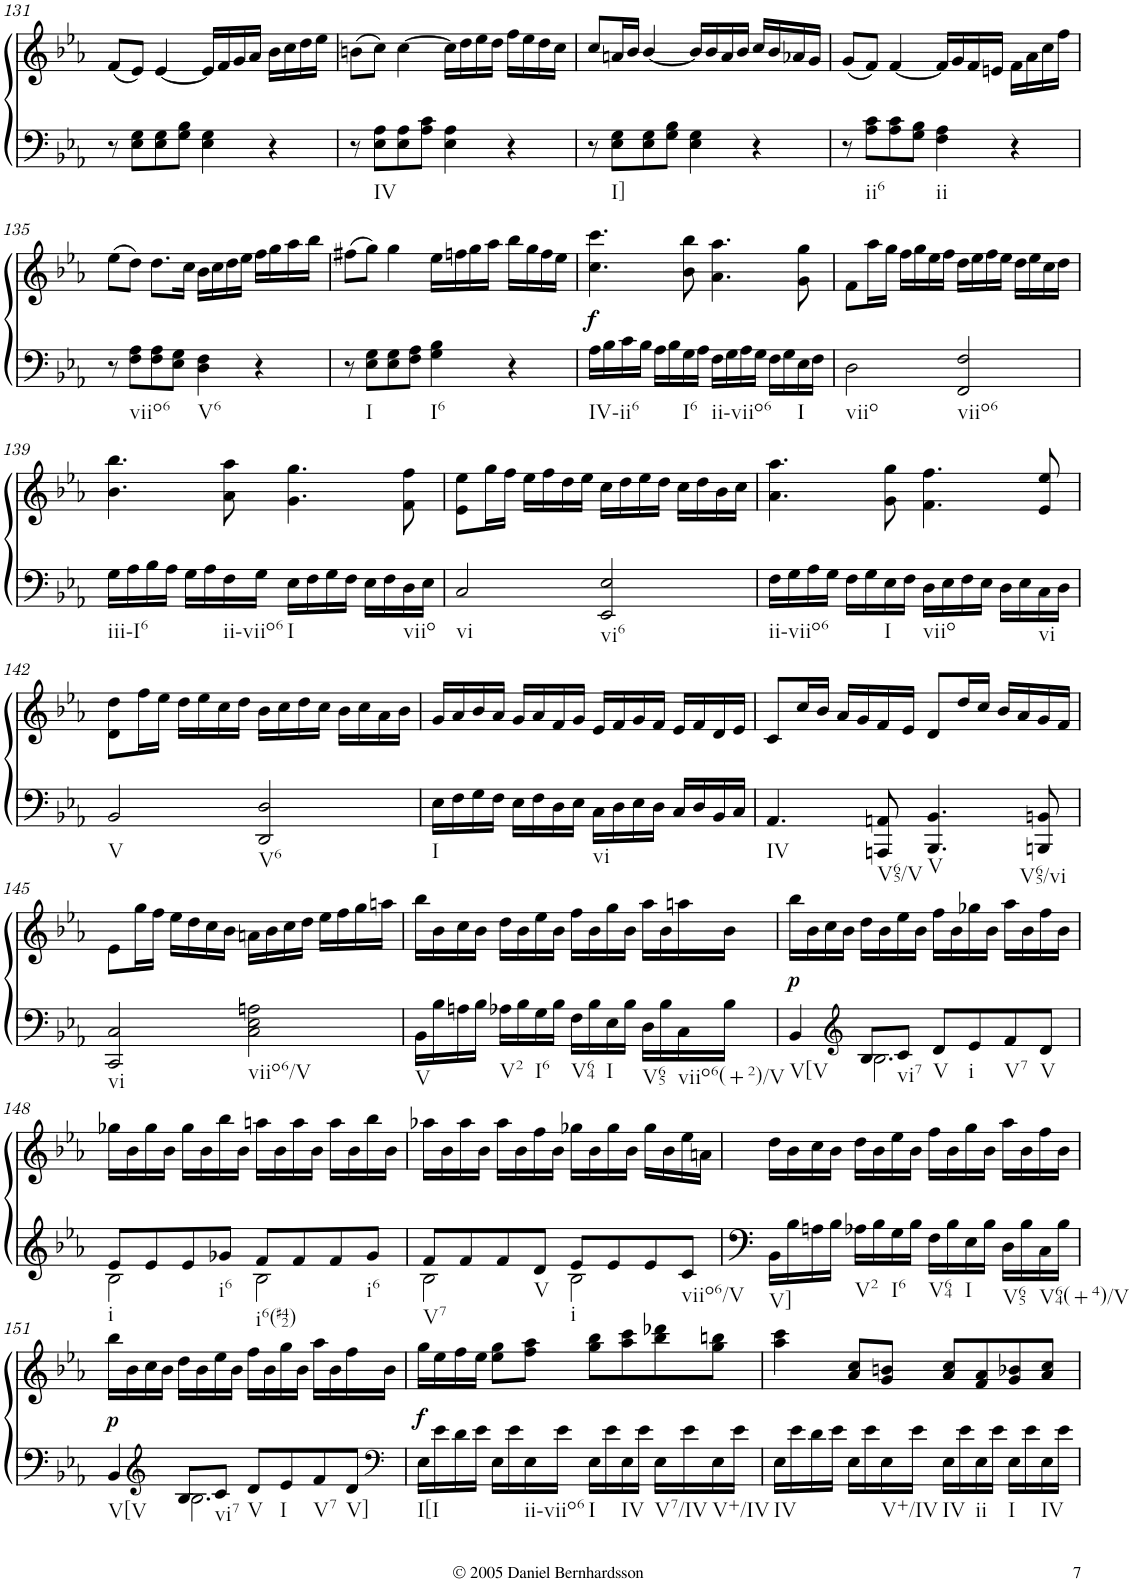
**kern	**kern	**dynam
*part1	*part1	*part1
*staff2	*staff1	*staff1/2
*I"Piano	*	*
*I'Pno.	*	*
!!LO:PB:g=z
*clefG2	*clefG2	*
*k[b-e-a-]	*k[b-e-a-]	*
*E-:	*E-:	*
*M4/4	*M4/4	*
*met(c)	*met(c)	*
=131	=131	=131
8r	(8f/L	.
8E-\ 8G\L	8e-/J)	.
8E-\ 8G\	[<4e-/	.
8G\ 8B-\J	.	.
4E-\ 4G\	16e-/LL]	.
.	16f/	.
.	16g/	.
.	16a-/JJ	.
4r	16b-\LL	.
.	16cc\	.
.	16dd\	.
.	16ee-\JJ	.
=132	=132	=132
8r	(8bn\L	.
!LO:TX:b:t=IV	!	!
8E-\ 8A-\L	8cc\J)	.
8E-\ 8A-\	[>4cc\	.
8A-\ 8c\J	.	.
4E-\ 4A-\	16cc\LL]	.
.	16dd\	.
.	16ee-\	.
.	16dd\JJ	.
4r	16ff\LL	.
.	16ee-\	.
.	16dd\	.
.	16cc\JJ	.
=133	=133	=133
8r	8cc/L	.
!LO:TX:b:t=I]	!	!
8E-\ 8G\L	16an/L	.
.	16b-/JJ	.
8E-\ 8G\	[<4b-/	.
8G\ 8B-\J	.	.
4E-\ 4G\	16b-/LL]	.
.	16b-/	.
.	16a/	.
.	16b-/JJ	.
4r	16cc/LL	.
.	16b-/	.
.	16a-X/	.
.	16g/JJ	.
=134	=134	=134
8r	(8g/L	.
!LO:TX:b:t=ii6	!	!
8A-\ 8c\L	8f/J)	.
8A-\ 8c\	[<4f/	.
8G\ 8B-\J	.	.
!LO:TX:b:t=ii	!	!
4F\ 4A-\	16f/LL]	.
.	16g/	.
.	16f/	.
.	16en/JJ	.
4r	16f\LL	.
.	16a-\	.
.	16cc\	.
.	16ff\JJ	.
!!LO:LB:g=z
=135	=135	=135
8r	(8ee-\L	.
!LO:TX:b:t=viio6	!	!
8F\ 8A-\L	8dd\J)	.
8F\ 8A-\	8.dd\L	.
8E-\ 8G\J	.	.
.	16cc\Jk	.
!LO:TX:b:t=V6	!	!
4D\ 4F\	16b-\LL	.
.	16cc\	.
.	16dd\	.
.	16ee-\JJ	.
4r	16ff\LL	.
.	16gg\	.
.	16aa-\	.
.	16bb-\JJ	.
=136	=136	=136
8r	(8ff#X\L	.
!LO:TX:b:t=I	!	!
8E-\ 8G\L	8gg\J)	.
8E-\ 8G\	4gg\	.
8F\ 8A-\J	.	.
!LO:TX:b:t=I6	!	!
4G\ 4B-\	16ee-\LL	.
.	16ffn\	.
.	16gg\	.
.	16aa-\JJ	.
4r	16bb-\LL	.
.	16gg\	.
.	16ff\	.
.	16ee-\JJ	.
=137	=137	=137
!LO:TX:b:t=IV-ii6	!	!
!	!	!LO:DY:b
16A-\LL	4.cc\ 4.ccc\	f
16B-\	.	.
16c\	.	.
16B-\JJ	.	.
16A-\LL	.	.
16B-\	.	.
!LO:TX:b:t=I6	!	!
16G\	8b-\ 8bb-\	.
16A-\JJ	.	.
!LO:TX:b:t=ii-viio6	!	!
16F\LL	4.a-\ 4.aa-\	.
16G\	.	.
16A-\	.	.
16G\JJ	.	.
16F\LL	.	.
16G\	.	.
!LO:TX:b:t=I	!	!
16E-\	8g\ 8gg\	.
16F\JJ	.	.
=138	=138	=138
!LO:TX:b:t=viio	!	!
2D\	8f\L	.
.	16aa-\L	.
.	16gg\JJ	.
.	16ff\LL	.
.	16gg\	.
.	16ee-\	.
.	16ff\JJ	.
!LO:TX:b:t=viio6	!	!
2FF/ 2F/	16dd\LL	.
.	16ee-\	.
.	16ff\	.
.	16ee-\JJ	.
.	16dd\LL	.
.	16ee-\	.
.	16cc\	.
.	16dd\JJ	.
!!LO:LB:g=z
=139	=139	=139
!LO:TX:b:t=iii-I6	!	!
16G\LL	4.b-\ 4.bb-\	.
16A-\	.	.
16B-\	.	.
16A-\JJ	.	.
16G\LL	.	.
16A-\	.	.
!LO:TX:b:t=ii-viio6	!	!
16F\	8a-\ 8aa-\	.
16G\JJ	.	.
!LO:TX:b:t=I	!	!
16E-\LL	4.g\ 4.gg\	.
16F\	.	.
16G\	.	.
16F\JJ	.	.
16E-\LL	.	.
16F\	.	.
!LO:TX:b:t=viio	!	!
16D\	8f\ 8ff\	.
16E-\JJ	.	.
=140	=140	=140
!LO:TX:b:t=vi	!	!
2C/	8e-\ 8ee-\L	.
.	16gg\L	.
.	16ff\JJ	.
.	16ee-\LL	.
.	16ff\	.
.	16dd\	.
.	16ee-\JJ	.
!LO:TX:b:t=vi6	!	!
2EE-/ 2E-/	16cc\LL	.
.	16dd\	.
.	16ee-\	.
.	16dd\JJ	.
.	16cc\LL	.
.	16dd\	.
.	16b-\	.
.	16cc\JJ	.
=141	=141	=141
!LO:TX:b:t=ii-viio6	!	!
16F\LL	4.a-\ 4.aa-\	.
16G\	.	.
16A-\	.	.
16G\JJ	.	.
16F\LL	.	.
16G\	.	.
!LO:TX:b:t=I	!	!
16E-\	8g\ 8gg\	.
16F\JJ	.	.
!LO:TX:b:t=viio	!	!
16D\LL	4.f\ 4.ff\	.
16E-\	.	.
16F\	.	.
16E-\JJ	.	.
16D\LL	.	.
16E-\	.	.
!LO:TX:b:t=vi	!	!
16C\	8e-/ 8ee-/	.
16D\JJ	.	.
!!LO:LB:g=z
=142	=142	=142
!LO:TX:b:t=V	!	!
2BB-/	8d\ 8dd\L	.
.	16ff\L	.
.	16ee-\JJ	.
.	16dd\LL	.
.	16ee-\	.
.	16cc\	.
.	16dd\JJ	.
!LO:TX:b:t=V6	!	!
2DD/ 2D/	16b-\LL	.
.	16cc\	.
.	16dd\	.
.	16cc\JJ	.
.	16b-\LL	.
.	16cc\	.
.	16a-\	.
.	16b-\JJ	.
=143	=143	=143
!LO:TX:b:t=I	!	!
16E-\LL	16g/LL	.
16F\	16a-/	.
16G\	16b-/	.
16F\JJ	16a-/JJ	.
16E-\LL	16g/LL	.
16F\	16a-/	.
16D\	16f/	.
16E-\JJ	16g/JJ	.
!LO:TX:b:t=vi	!	!
16C\LL	16e-/LL	.
16D\	16f/	.
16E-\	16g/	.
16D\JJ	16f/JJ	.
16C/LL	16e-/LL	.
16D/	16f/	.
16BB-/	16d/	.
16C/JJ	16e-/JJ	.
=144	=144	=144
!LO:TX:b:t=IV	!	!
4.AA-/	8c/L	.
.	16cc/L	.
.	16b-/JJ	.
.	16a-/LL	.
.	16g/	.
!LO:TX:b:t=V65/V	!	!
8AAAn/ 8AAn/	16f/	.
.	16e-/JJ	.
!LO:TX:b:t=V	!	!
4.BBB-/ 4.BB-/	8d/L	.
.	16dd/L	.
.	16cc/JJ	.
.	16b-/LL	.
.	16a-/	.
!LO:TX:b:t=V65/vi	!	!
8BBBn/ 8BBn/	16g/	.
.	16f/JJ	.
!!LO:LB:g=z
=145	=145	=145
!LO:TX:b:t=vi	!	!
2CC/ 2C/	8e-\L	.
.	16gg\L	.
.	16ff\JJ	.
.	16ee-\LL	.
.	16dd\	.
.	16cc\	.
.	16b-\JJ	.
!LO:TX:b:t=viio6/V	!	!
2C\ 2E-\ 2An\	16an\LL	.
.	16b-\	.
.	16cc\	.
.	16dd\JJ	.
.	16ee-\LL	.
.	16ff\	.
.	16gg\	.
.	16aan\JJ	.
=146	=146	=146
!LO:TX:b:t=V	!	!
16BB-\LL	16bb-\LL	.
16B-\	16b-\	.
16An\	16cc\	.
16B-\JJ	16b-\JJ	.
!LO:TX:b:t=V2	!	!
16A-X\LL	16dd\LL	.
16B-\	16b-\	.
!LO:TX:b:t=I6	!	!
16G\	16ee-\	.
16B-\JJ	16b-\JJ	.
!LO:TX:b:t=V64	!	!
16F\LL	16ff\LL	.
16B-\	16b-\	.
!LO:TX:b:t=I	!	!
16E-\	16gg\	.
16B-\JJ	16b-\JJ	.
!LO:TX:b:t=V65	!	!
16D\LL	16aa-\LL	.
16B-\	16b-\	.
!LO:TX:b:t=viio6(+2)/V	!	!
16C\	16aan\	.
16B-\JJ	16b-\JJ	.
=147	=147	=147
*^	*	*
!LO:TX:b:t=V[V	!	!	!
!	!	!	!LO:DY:b
4BB-/	4ryy	16bb-\LL	p
.	.	16b-\	.
.	.	16cc\	.
*clefG2	*	*	*
.	.	16b-\JJ	.
8B-/L	2.B-\	16dd\LL	.
.	.	16b-\	.
!LO:TX:b:t=vi7	!	!	!
8c/J	.	16ee-\	.
.	.	16b-\JJ	.
!LO:TX:b:t=V	!	!	!
8d/L	.	16ff\LL	.
.	.	16b-\	.
!LO:TX:b:t=i	!	!	!
8e-/	.	16gg-X\	.
.	.	16b-\JJ	.
!LO:TX:b:t=V7	!	!	!
8f/	.	16aa-\LL	.
.	.	16b-\	.
!LO:TX:b:t=V	!	!	!
8d/J	.	16ff\	.
.	.	16b-\JJ	.
!!LO:LB:g=z
=148	=148	=148	=148
!LO:TX:b:t=i	!	!	!
8e-/L	2B-\	16gg-X\LL	.
.	.	16b-\	.
8e-/	.	16gg-\	.
.	.	16b-\JJ	.
8e-/	.	16gg-\LL	.
.	.	16b-\	.
!LO:TX:b:t=i6	!	!	!
8g-X/J	.	16bb-\	.
.	.	16b-\JJ	.
!LO:TX:b:t=i6(#42)	!	!	!
8f/L	2B-\	16aan\LL	.
.	.	16b-\	.
8f/	.	16aa\	.
.	.	16b-\JJ	.
8f/	.	16aa\LL	.
.	.	16b-\	.
!LO:TX:b:t=i6	!	!	!
8g-/J	.	16bb-\	.
.	.	16b-\JJ	.
=149	=149	=149	=149
!LO:TX:b:t=V7	!	!	!
8f/L	2B-\	16aa-X\LL	.
.	.	16b-\	.
8f/	.	16aa-\	.
.	.	16b-\JJ	.
8f/	.	16aa-\LL	.
.	.	16b-\	.
!LO:TX:b:t=V	!	!	!
8d/J	.	16ff\	.
.	.	16b-\JJ	.
!LO:TX:b:t=i	!	!	!
8e-/L	2B-\	16gg-X\LL	.
.	.	16b-\	.
8e-/	.	16gg-\	.
.	.	16b-\JJ	.
8e-/	.	16gg-\LL	.
.	.	16b-\	.
!LO:TX:b:t=viio6/V	!	!	!
8c/J	.	16ee-\	.
.	.	16an\JJ	.
*v	*v	*	*
=150	=150	=150
!LO:TX:b:t=V]	!	!
16BB-\LL	16dd\LL	.
16B-\	16b-\	.
16An\	16cc\	.
16B-\JJ	16b-\JJ	.
!LO:TX:b:t=V2	!	!
16A-X\LL	16dd\LL	.
16B-\	16b-\	.
!LO:TX:b:t=I6	!	!
16G\	16ee-\	.
16B-\JJ	16b-\JJ	.
!LO:TX:b:t=V64	!	!
16F\LL	16ff\LL	.
16B-\	16b-\	.
!LO:TX:b:t=I	!	!
16E-\	16gg\	.
16B-\JJ	16b-\JJ	.
!LO:TX:b:t=V65	!	!
16D\LL	16aa-\LL	.
16B-\	16b-\	.
!LO:TX:b:t=V64(+4)/V	!	!
16C\	16ff\	.
16B-\JJ	16b-\JJ	.
!!LO:LB:g=z
=151	=151	=151
*^	*	*
!LO:TX:b:t=V[V	!	!	!
!	!	!	!LO:DY:b
4BB-/	4ryy	16bb-\LL	p
.	.	16b-\	.
*clefG2	*	*	*
.	.	16cc\	.
.	.	16b-\JJ	.
8B-/L	2.B-\	16dd\LL	.
.	.	16b-\	.
!LO:TX:b:t=vi7	!	!	!
8c/J	.	16ee-\	.
.	.	16b-\JJ	.
!LO:TX:b:t=V	!	!	!
8d/L	.	16ff\LL	.
.	.	16b-\	.
!LO:TX:b:t=I	!	!	!
8e-/	.	16gg\	.
.	.	16b-\JJ	.
!LO:TX:b:t=V7	!	!	!
8f/	.	16aa-\LL	.
.	.	16b-\	.
!LO:TX:b:t=V]	!	!	!
8d/J	.	16ff\	.
*clefF4	*	*	*
.	.	16b-\JJ	.
*v	*v	*	*
=152	=152	=152
!LO:TX:b:t=I[I	!	!
!	!	!LO:DY:b
16E-\LL	16gg\LL	f
16e-\	16ee-\	.
16d\	16ff\	.
16e-\JJ	16ee-\JJ	.
16E-\LL	8ee-\ 8gg\L	.
16e-\	.	.
!LO:TX:b:t=ii-viio6	!	!
16E-\	8ff\ 8aa-\J	.
16e-\JJ	.	.
!LO:TX:b:t=I	!	!
16E-\LL	8gg\ 8bb-\L	.
16e-\	.	.
!LO:TX:b:t=IV	!	!
16E-\	8aa-\ 8ccc\	.
16e-\JJ	.	.
!LO:TX:b:t=V7/IV	!	!
16E-\LL	8bb-\ 8ddd-X\	.
16e-\	.	.
!LO:TX:b:t=V+/IV	!	!
16E-\	8gg\ 8bbn\J	.
16e-\JJ	.	.
=153	=153	=153
!LO:TX:b:t=IV	!	!
16E-\LL	4aa-\ 4ccc\	.
16e-\	.	.
16d\	.	.
16e-\JJ	.	.
16E-\LL	8a-/ 8cc/L	.
16e-\	.	.
!LO:TX:b:t=V+/IV	!	!
16E-\	8g/ 8bn/J	.
16e-\JJ	.	.
!LO:TX:b:t=IV	!	!
16E-\LL	8a-/ 8cc/L	.
16e-\	.	.
!LO:TX:b:t=ii	!	!
16E-\	8f/ 8a-/	.
16e-\JJ	.	.
!LO:TX:b:t=I	!	!
16E-\LL	8g/ 8b-X/	.
16e-\	.	.
!LO:TX:b:t=IV	!	!
16E-\	8a-/ 8cc/J	.
16e-\JJ	.	.
=	=	=
*-	*-	*-
